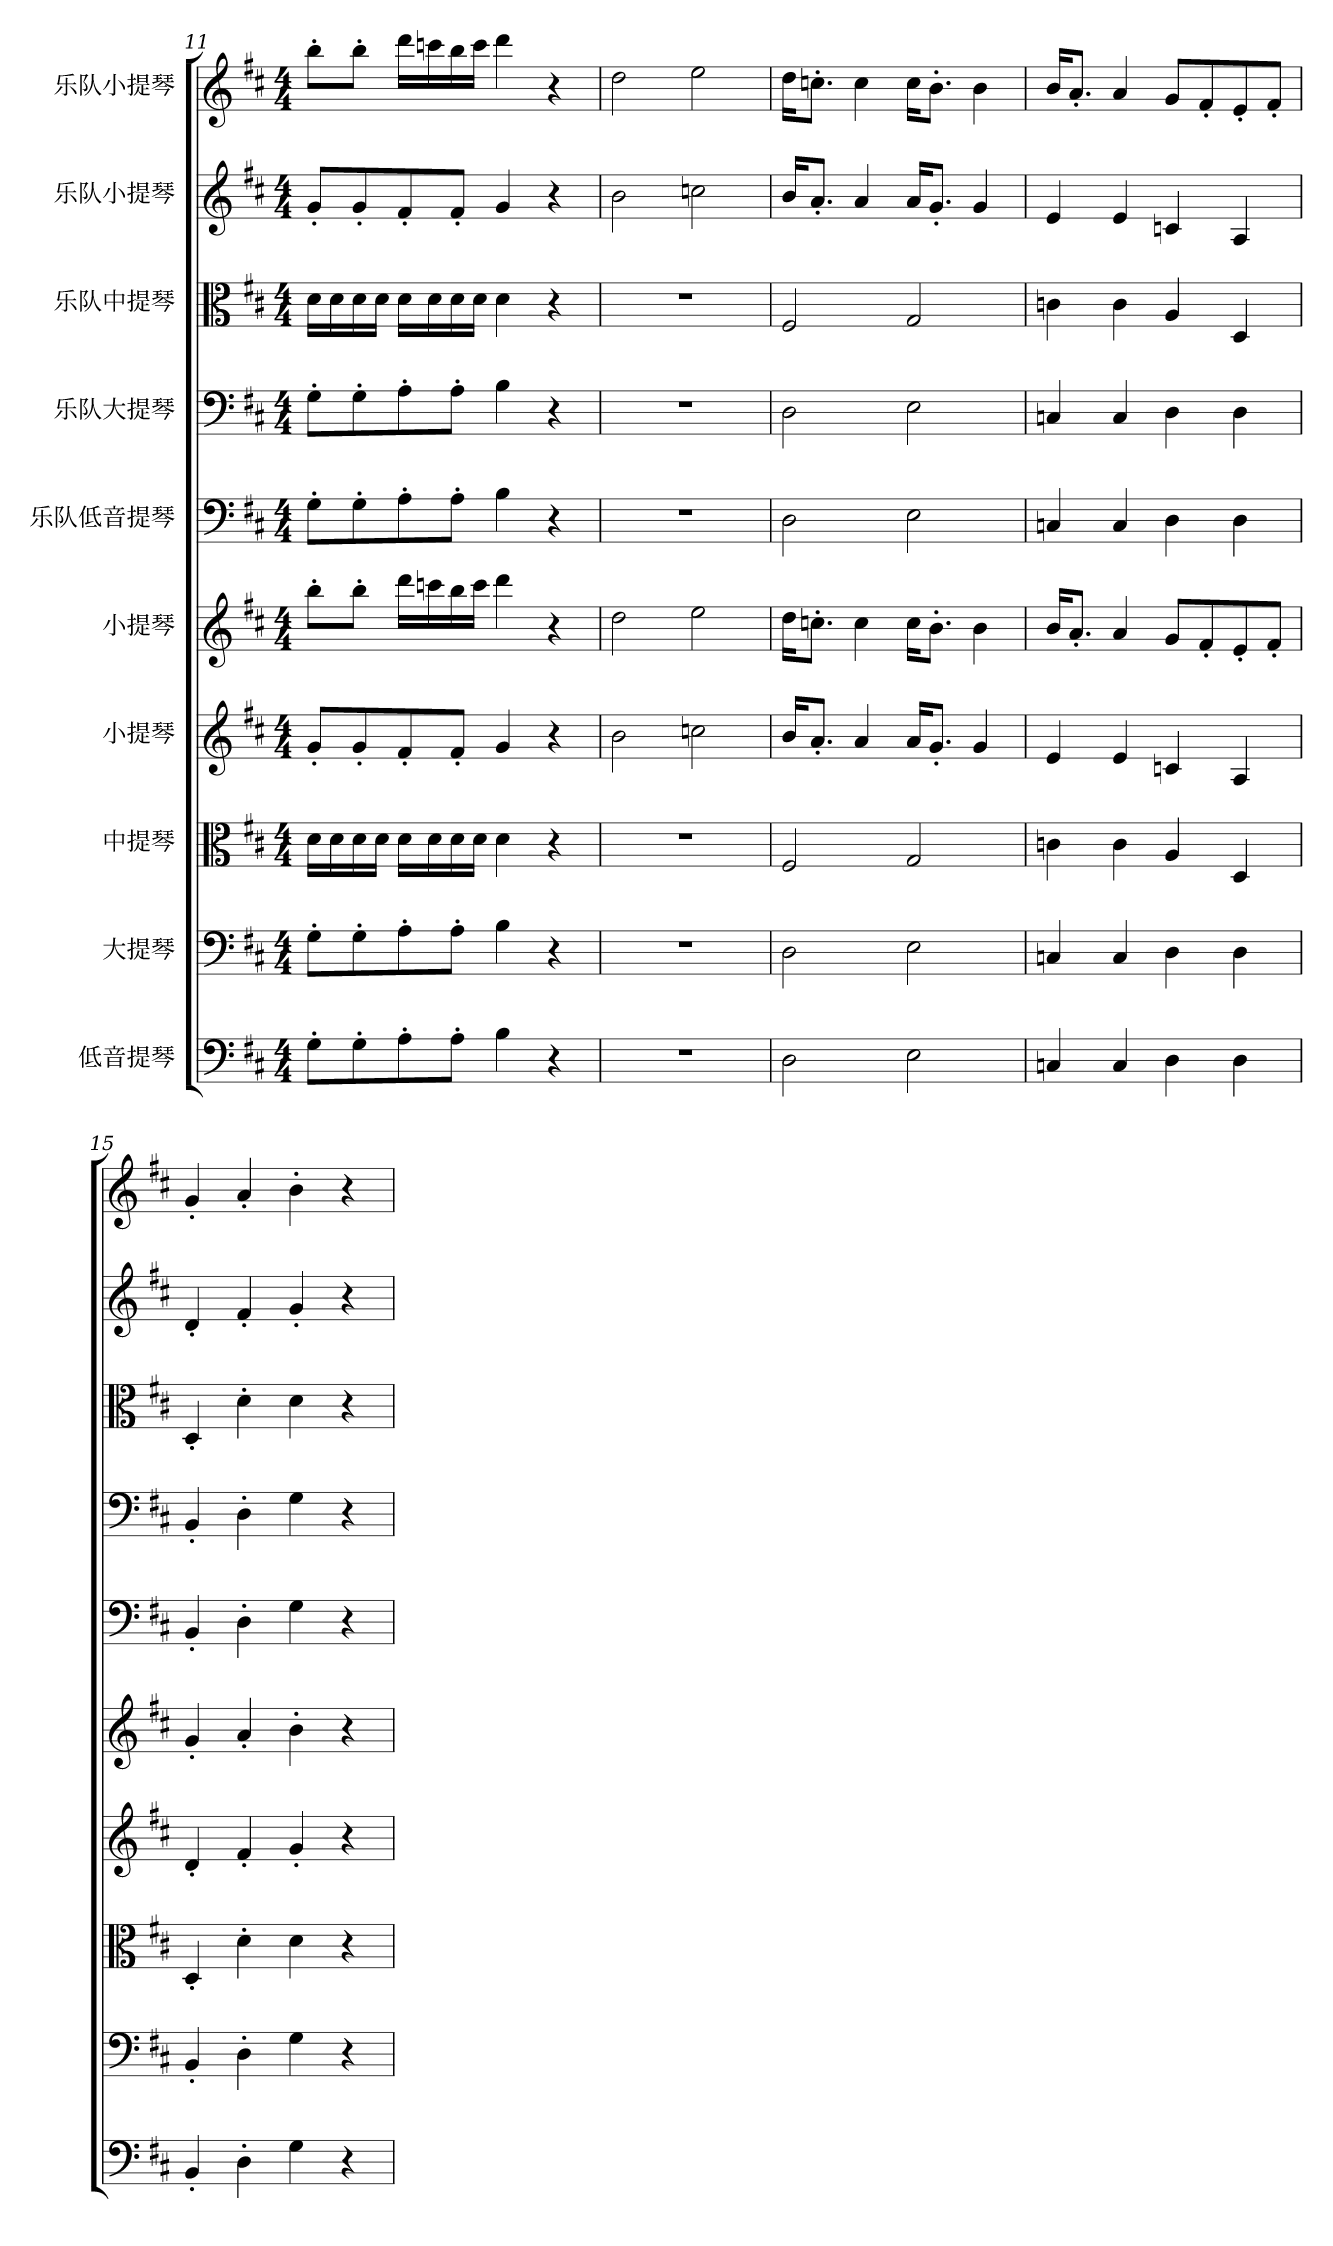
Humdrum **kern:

**kern	**kern	**kern	**kern	**kern	**kern	**kern	**kern	**kern	**kern
*part10	*part9	*part8	*part7	*part6	*part5	*part4	*part3	*part2	*part1
*staff10	*staff9	*staff8	*staff7	*staff6	*staff5	*staff4	*staff3	*staff2	*staff1
*I"低音提琴	*I"大提琴	*I"中提琴	*I"小提琴	*I"小提琴	*I"乐队低音提琴	*I"乐队大提琴	*I"乐队中提琴	*I"乐队小提琴	*I"乐队小提琴
*clefF4	*clefF4	*clefC3	*clefG2	*clefG2	*clefF4	*clefF4	*clefC3	*clefG2	*clefG2
*ITrd7c12	*	*	*	*	*ITrd7c12	*	*	*	*
*k[f#c#]	*k[f#c#]	*k[f#c#]	*k[f#c#]	*k[f#c#]	*k[f#c#]	*k[f#c#]	*k[f#c#]	*k[f#c#]	*k[f#c#]
*M4/4	*M4/4	*M4/4	*M4/4	*M4/4	*M4/4	*M4/4	*M4/4	*M4/4	*M4/4
=11	=11	=11	=11	=11	=11	=11	=11	=11	=11
8GG'\L	8G'\L	16d\LL	8g'/L	8bb'\L	8GG'\L	8G'\L	16d\LL	8g'/L	8bb'\L
.	.	16d\	.	.	.	.	16d\	.	.
8GG'\	8G'\	16d\	8g'/	8bb'\J	8GG'\	8G'\	16d\	8g'/	8bb'\J
.	.	16d\JJ	.	.	.	.	16d\JJ	.	.
*	*	*	*	*	*	*	*	*	*MM135
8AA'\	8A'\	16d\LL	8f#'/	16ddd\LL	8AA'\	8A'\	16d\LL	8f#'/	16ddd\LL
.	.	16d\	.	16cccn\	.	.	16d\	.	16cccn\
8AA'\J	8A'\J	16d\	8f#'/J	16bb\	8AA'\J	8A'\J	16d\	8f#'/J	16bb\
.	.	16d\JJ	.	16ccc\JJ	.	.	16d\JJ	.	16ccc\JJ
*	*	*	*	*	*	*	*	*	*MM132
4BB\	4B\	4d\	4g/	4ddd\	4BB\	4B\	4d\	4g/	4ddd\
*	*	*	*	*	*	*	*	*	*MM130
4r	4r	4r	4r	4r	4r	4r	4r	4r	4r
=12	=12	=12	=12	=12	=12	=12	=12	=12	=12
*	*	*	*	*	*	*	*	*	*MM131
1r	1r	1r	2b\	2dd\	1r	1r	1r	2b\	2dd\
.	.	.	2ccn\	2ee\	.	.	.	2ccn\	2ee\
=13	=13	=13	=13	=13	=13	=13	=13	=13	=13
*	*	*	*	*	*	*	*	*	*MM138
2DD\	2D\	2F#/	16b/KL	16dd\KL	2DD\	2D\	2F#/	16b/KL	16dd\KL
.	.	.	8.a'/J	8.ccn'\J	.	.	.	8.a'/J	8.ccn'\J
.	.	.	4a/	4cc\	.	.	.	4a/	4cc\
2EE\	2E\	2G/	16a/KL	16cc\KL	2EE\	2E\	2G/	16a/KL	16cc\KL
.	.	.	8.g'/J	8.b'\J	.	.	.	8.g'/J	8.b'\J
.	.	.	4g/	4b\	.	.	.	4g/	4b\
!!LO:PB:g=z
=14	=14	=14	=14	=14	=14	=14	=14	=14	=14
4CCn/	4Cn/	4cn\	4e/	16b/KL	4CCn/	4Cn/	4cn\	4e/	16b/KL
.	.	.	.	8.a'/J	.	.	.	.	8.a'/J
4CC/	4C/	4c\	4e/	4a/	4CC/	4C/	4c\	4e/	4a/
4DD\	4D\	4A/	4cn/	8g/L	4DD\	4D\	4A/	4cn/	8g/L
.	.	.	.	8f#'/	.	.	.	.	8f#'/
4DD\	4D\	4D/	4A/	8e'/	4DD\	4D\	4D/	4A/	8e'/
.	.	.	.	8f#'/J	.	.	.	.	8f#'/J
=15	=15	=15	=15	=15	=15	=15	=15	=15	=15
4BBB'/	4BB'/	4D'/	4d'/	4g'/	4BBB'/	4BB'/	4D'/	4d'/	4g'/
*	*	*	*	*	*	*	*	*	*MM137
4DD'\	4D'\	4d'\	4f#'/	4a'/	4DD'\	4D'\	4d'\	4f#'/	4a'/
*	*	*	*	*	*	*	*	*	*MM135
4GG\	4G\	4d\	4g'/	4b'\	4GG\	4G\	4d\	4g'/	4b'\
*	*	*	*	*	*	*	*	*	*MM132
4r	4r	4r	4r	4r	4r	4r	4r	4r	4r
=	=	=	=	=	=	=	=	=	=
*-	*-	*-	*-	*-	*-	*-	*-	*-	*-
